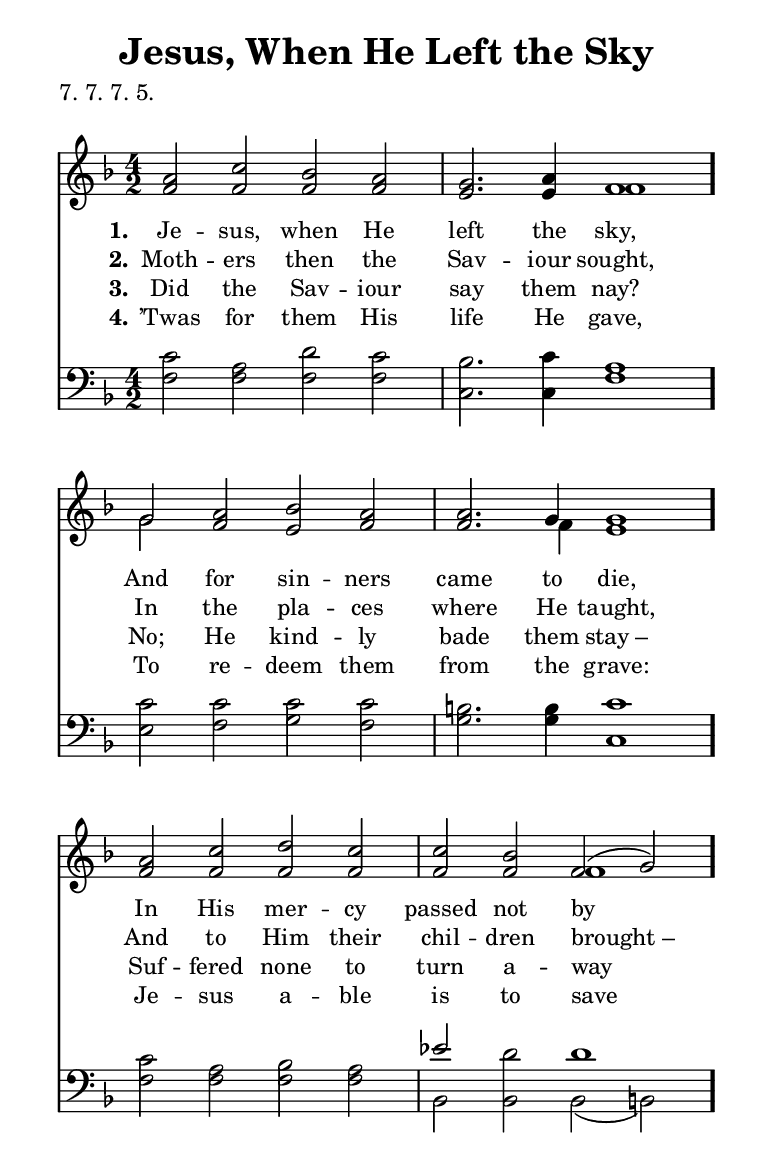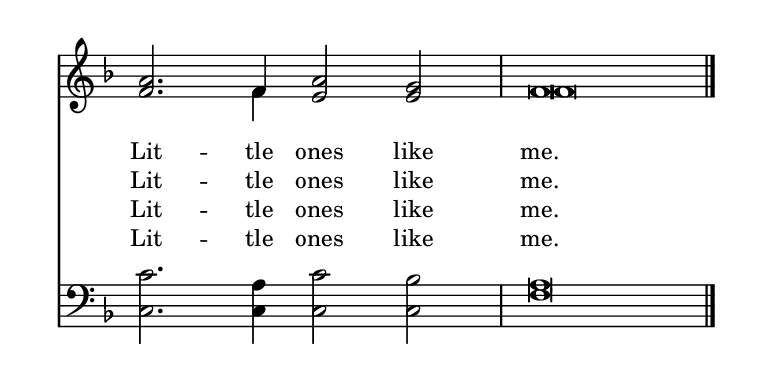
\include "common/global.ily"
\paper {
  \include "common/paper.ily"
  ragged-last-bottom = ##t
}

\header{
  %children
  hymnnumber = "347"
  title = "Jesus, When He Left the Sky"
  tunename = ""
  meter = "7. 7. 7. 5."
  poet = ""
  composer = ""
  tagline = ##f
}

global = {
  \include "common/overrides.ily"
  \override Staff.TimeSignature.style = #'numbered
  \time 4/2
  \override Score.MetronomeMark.transparent = ##t % hide all fermata changes too
  \tempo 2=80
  \key f \major
  \autoBeamOff
}

notesSoprano = {
\global
\relative c'' {

  a2 c bes a | g2. a4 f1 |
  g2 a bes a | a2. g4 g1 |
  a2 c d c | c bes f( g) |
  a2. f4 a2 g | f\breve % original has f1

  \bar "|."

}
}

notesAlto = {
\global
\relative e' {

  f2 f f f | e2. e4 f1 |
  g2 f e f | f2. f4 e1 |
  f2 f f f | f f f1 |
  f2. f4 e2 e | f\breve |

}
}

notesTenor = {
\global
\relative a {

  c2 a d c | bes2. c4 a1 |
  c2 c c c | b2. b4 c1 |
  c2 a bes a | ees' d d1 |
  c2. a4 c2 bes | a\breve |

}
}

notesBass = {
\global
\relative f {

  f2 f f f | c2. c4 f1 |
  e2 f g f | g2. g4 c,1 |
  f2 f f f | bes, bes bes2( b) |
  c2. c4 c2 c | f\breve |

}
}

wordsA = \lyricmode {
\set stanza = "1."

Je -- sus, when He left the sky, \bar "."
And for sin -- ners came to die, \bar "."
In His mer -- cy passed not by \bar "."
Lit -- tle ones like me. \bar "."

}

wordsB = \lyricmode {
\set stanza = "2."

Moth -- ers then the Sav -- iour sought,
In the pla -- ces where He taught,
And to Him their chil -- dren brought_–
Lit -- tle ones like me.

}

wordsC = \lyricmode {
\set stanza = "3."

Did the Sav -- iour say them nay?
No; He kind -- ly bade them stay_–
Suf -- fered none to turn a -- way
Lit -- tle ones like me.

}

wordsD = \lyricmode {
\set stanza = "4."

’Twas for them His life He gave,
To re -- deem them from the grave:
Je -- sus a -- ble is to save
Lit -- tle ones like me.

}

\score {
  \context ChoirStaff <<
    \context Staff = upper <<
      \set Staff.autoBeaming = ##f
      \set ChoirStaff.systemStartDelimiter = #'SystemStartBar
      \set ChoirStaff.printPartCombineTexts = ##f
      \partcombine #'(2 . 9) \notesSoprano \notesAlto
      \context NullVoice = sopranos { \voiceOne << \notesSoprano >> }
      \context Lyrics = one   \lyricsto sopranos \wordsA
      \context Lyrics = two   \lyricsto sopranos \wordsB
      \context Lyrics = three \lyricsto sopranos \wordsC
      \context Lyrics = four  \lyricsto sopranos \wordsD
    >>
    \context Staff = men <<
      \set Staff.autoBeaming = ##f
      \clef bass
      \set ChoirStaff.printPartCombineTexts = ##f
      \partcombine #'(2 . 9) \notesTenor \notesBass
    >>
  >>
  \layout {
    \include "common/layout.ily"
  }
  \midi{
    \include "common/midi.ily"
  }
}

\version "2.19.49"  % necessary for upgrading to future LilyPond versions.

% vi:set et ts=2 sw=2 ai nocindent syntax=lilypond:
